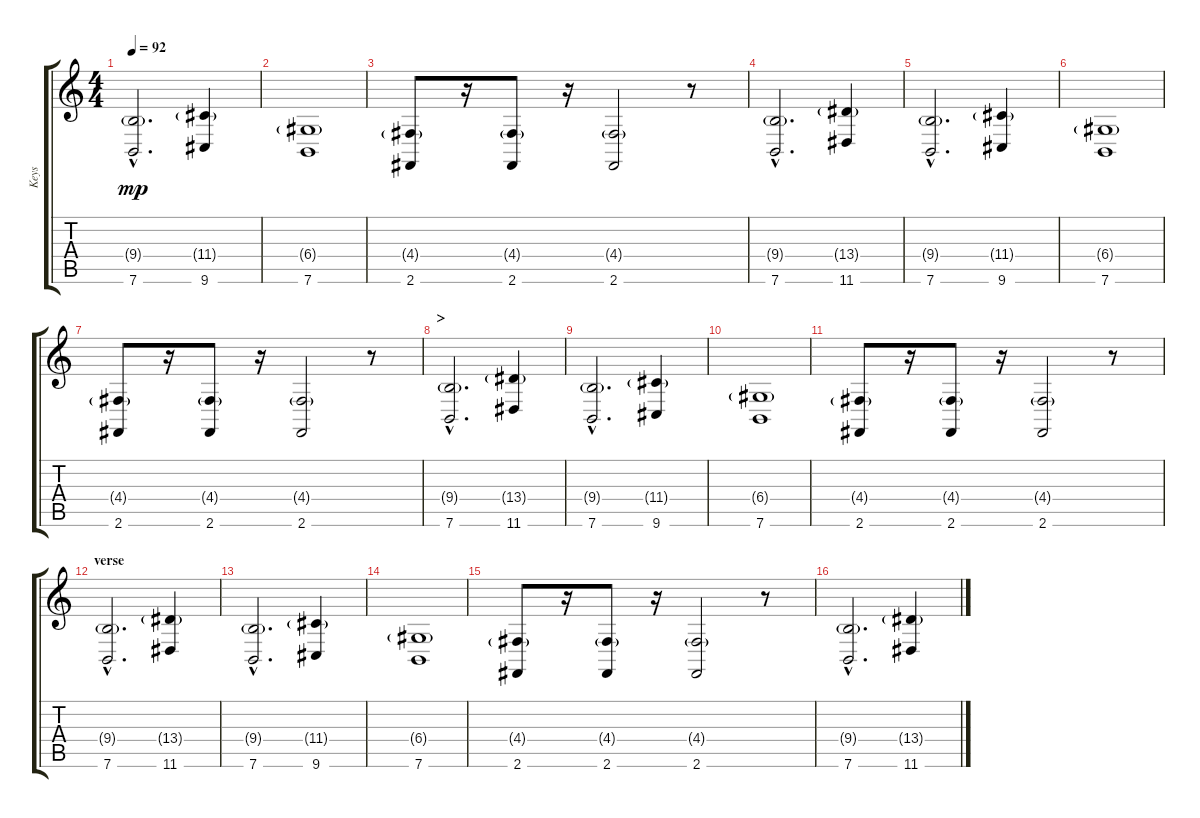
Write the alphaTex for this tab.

\track ("Keys" "Keys") {instrument drawbarorgan}
\staff {score tabs}
\tuning (E4 B3 G3 D3 A2 E2) {hide}
\ts (4 4)
\tempo 92
\clef g2
\ks c
(9.4{g hac} 7.6{hac}).2{d dy mp} (11.4{g} 9.6).4 |
(6.4{g} 7.6).1 |
(4.4{g} 2.6).8 r.16 (4.4{g} 2.6).8 r.16 (4.4{g} 2.6).2 r.8 |
(9.4{g hac} 7.6{hac}).2{d} (13.4{g} 11.6).4 |
(9.4{g hac} 7.6{hac}).2{d} (11.4{g} 9.6).4 |
(6.4{g} 7.6).1 |
(4.4{g} 2.6).8 r.16 (4.4{g} 2.6).8 r.16 (4.4{g} 2.6).2 r.8 |
\section ("" ">")
(9.4{g hac} 7.6{hac}).2{d} (13.4{g} 11.6).4 |
(9.4{g hac} 7.6{hac}).2{d} (11.4{g} 9.6).4 |
(6.4{g} 7.6).1 |
(4.4{g} 2.6).8 r.16 (4.4{g} 2.6).8 r.16 (4.4{g} 2.6).2 r.8 |
\section ("" "verse")
(9.4{g hac} 7.6{hac}).2{d} (13.4{g} 11.6).4 |
(9.4{g hac} 7.6{hac}).2{d} (11.4{g} 9.6).4 |
(6.4{g} 7.6).1 |
(4.4{g} 2.6).8 r.16 (4.4{g} 2.6).8 r.16 (4.4{g} 2.6).2 r.8 |
(9.4{g hac} 7.6{hac}).2{d} (13.4{g} 11.6).4
